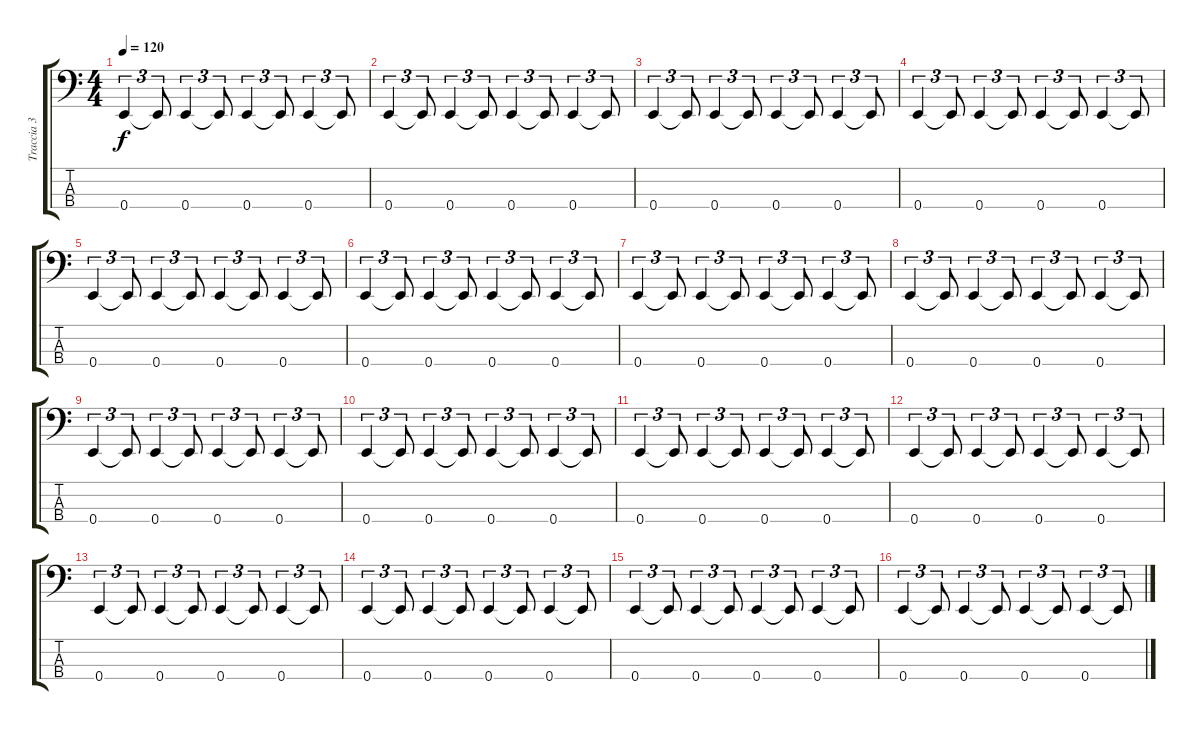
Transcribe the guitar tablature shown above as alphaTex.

\track ("Traccia 3" "Traccia 3") {instrument electricbassfinger}
\staff {score tabs}
\tuning (G2 D2 A1 E1) {hide}
\ts (4 4)
\tempo 120
\clef f4
\ks c
0.4.4{tu (3 2) dy f} 0.4{t}.8{tu (3 2)} 0.4.4{tu (3 2)} 0.4{t}.8{tu (3 2)} 0.4.4{tu (3 2)} 0.4{t}.8{tu (3 2)} 0.4.4{tu (3 2)} 0.4{t}.8{tu (3 2)} |
0.4.4{tu (3 2)} 0.4{t}.8{tu (3 2)} 0.4.4{tu (3 2)} 0.4{t}.8{tu (3 2)} 0.4.4{tu (3 2)} 0.4{t}.8{tu (3 2)} 0.4.4{tu (3 2)} 0.4{t}.8{tu (3 2)} |
0.4.4{tu (3 2)} 0.4{t}.8{tu (3 2)} 0.4.4{tu (3 2)} 0.4{t}.8{tu (3 2)} 0.4.4{tu (3 2)} 0.4{t}.8{tu (3 2)} 0.4.4{tu (3 2)} 0.4{t}.8{tu (3 2)} |
0.4.4{tu (3 2)} 0.4{t}.8{tu (3 2)} 0.4.4{tu (3 2)} 0.4{t}.8{tu (3 2)} 0.4.4{tu (3 2)} 0.4{t}.8{tu (3 2)} 0.4.4{tu (3 2)} 0.4{t}.8{tu (3 2)} |
0.4.4{tu (3 2)} 0.4{t}.8{tu (3 2)} 0.4.4{tu (3 2)} 0.4{t}.8{tu (3 2)} 0.4.4{tu (3 2)} 0.4{t}.8{tu (3 2)} 0.4.4{tu (3 2)} 0.4{t}.8{tu (3 2)} |
0.4.4{tu (3 2)} 0.4{t}.8{tu (3 2)} 0.4.4{tu (3 2)} 0.4{t}.8{tu (3 2)} 0.4.4{tu (3 2)} 0.4{t}.8{tu (3 2)} 0.4.4{tu (3 2)} 0.4{t}.8{tu (3 2)} |
0.4.4{tu (3 2)} 0.4{t}.8{tu (3 2)} 0.4.4{tu (3 2)} 0.4{t}.8{tu (3 2)} 0.4.4{tu (3 2)} 0.4{t}.8{tu (3 2)} 0.4.4{tu (3 2)} 0.4{t}.8{tu (3 2)} |
0.4.4{tu (3 2)} 0.4{t}.8{tu (3 2)} 0.4.4{tu (3 2)} 0.4{t}.8{tu (3 2)} 0.4.4{tu (3 2)} 0.4{t}.8{tu (3 2)} 0.4.4{tu (3 2)} 0.4{t}.8{tu (3 2)} |
0.4.4{tu (3 2)} 0.4{t}.8{tu (3 2)} 0.4.4{tu (3 2)} 0.4{t}.8{tu (3 2)} 0.4.4{tu (3 2)} 0.4{t}.8{tu (3 2)} 0.4.4{tu (3 2)} 0.4{t}.8{tu (3 2)} |
0.4.4{tu (3 2)} 0.4{t}.8{tu (3 2)} 0.4.4{tu (3 2)} 0.4{t}.8{tu (3 2)} 0.4.4{tu (3 2)} 0.4{t}.8{tu (3 2)} 0.4.4{tu (3 2)} 0.4{t}.8{tu (3 2)} |
0.4.4{tu (3 2)} 0.4{t}.8{tu (3 2)} 0.4.4{tu (3 2)} 0.4{t}.8{tu (3 2)} 0.4.4{tu (3 2)} 0.4{t}.8{tu (3 2)} 0.4.4{tu (3 2)} 0.4{t}.8{tu (3 2)} |
0.4.4{tu (3 2)} 0.4{t}.8{tu (3 2)} 0.4.4{tu (3 2)} 0.4{t}.8{tu (3 2)} 0.4.4{tu (3 2)} 0.4{t}.8{tu (3 2)} 0.4.4{tu (3 2)} 0.4{t}.8{tu (3 2)} |
0.4.4{tu (3 2)} 0.4{t}.8{tu (3 2)} 0.4.4{tu (3 2)} 0.4{t}.8{tu (3 2)} 0.4.4{tu (3 2)} 0.4{t}.8{tu (3 2)} 0.4.4{tu (3 2)} 0.4{t}.8{tu (3 2)} |
0.4.4{tu (3 2) volume 7} 0.4{t}.8{tu (3 2)} 0.4.4{tu (3 2)} 0.4{t}.8{tu (3 2)} 0.4.4{tu (3 2)} 0.4{t}.8{tu (3 2)} 0.4.4{tu (3 2)} 0.4{t}.8{tu (3 2)} |
0.4.4{tu (3 2)} 0.4{t}.8{tu (3 2)} 0.4.4{tu (3 2)} 0.4{t}.8{tu (3 2)} 0.4.4{tu (3 2)} 0.4{t}.8{tu (3 2)} 0.4.4{tu (3 2)} 0.4{t}.8{tu (3 2)} |
0.4.4{tu (3 2)} 0.4{t}.8{tu (3 2)} 0.4.4{tu (3 2)} 0.4{t}.8{tu (3 2)} 0.4.4{tu (3 2)} 0.4{t}.8{tu (3 2)} 0.4.4{tu (3 2)} 0.4{t}.8{tu (3 2)}
